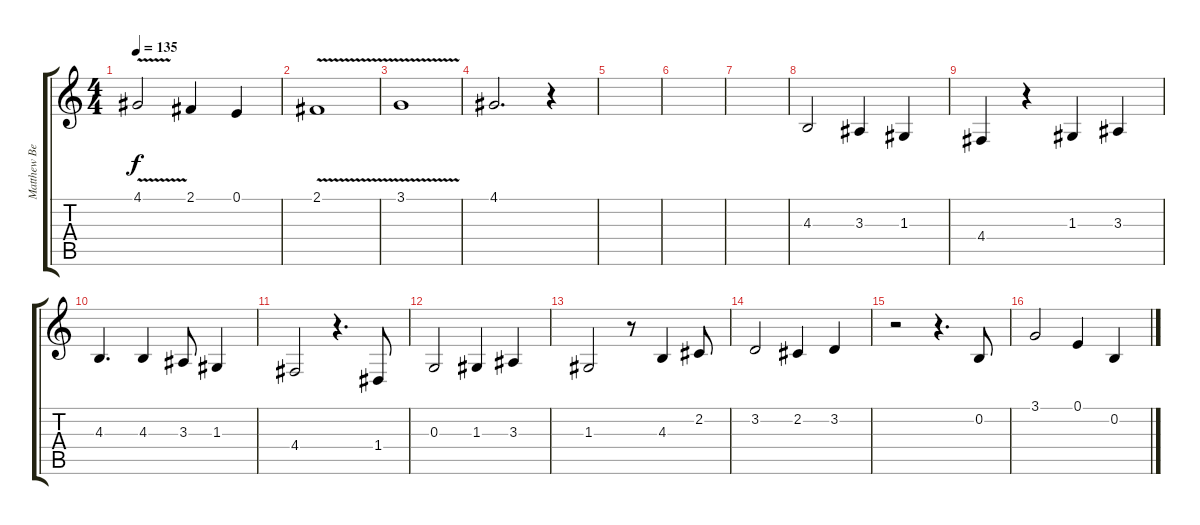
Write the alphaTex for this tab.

\track ("Matthew Bellamy (Lead Vocals)" "Matthew Be") {instrument choiraahs}
\staff {score tabs}
\tuning (E4 B3 G3 D3 A2 E2) {hide}
\ts (4 4)
\tempo 135
\clef g2
\ks c
4.1{v}.2{dy f} 2.1.4 0.1.4 |
2.1{v}.1 |
3.1{v}.1{volume 7} |
4.1.2{d volume 12} r.4 |
|
|
|
4.3.2 3.3.4 1.3.4 |
4.4.4 r.4 1.3.4 3.3.4 |
4.3.4{d} 4.3.4 3.3.8 1.3.4 |
4.4.2 r.4{d} 1.4.8 |
0.3.2 1.3.4 3.3.4 |
1.3.2 r.8 4.3.4 2.2.8 |
3.2.2 2.2.4 3.2.4 |
r.2 r.4{d} 0.2.8 |
3.1.2 0.1.4 0.2.4
